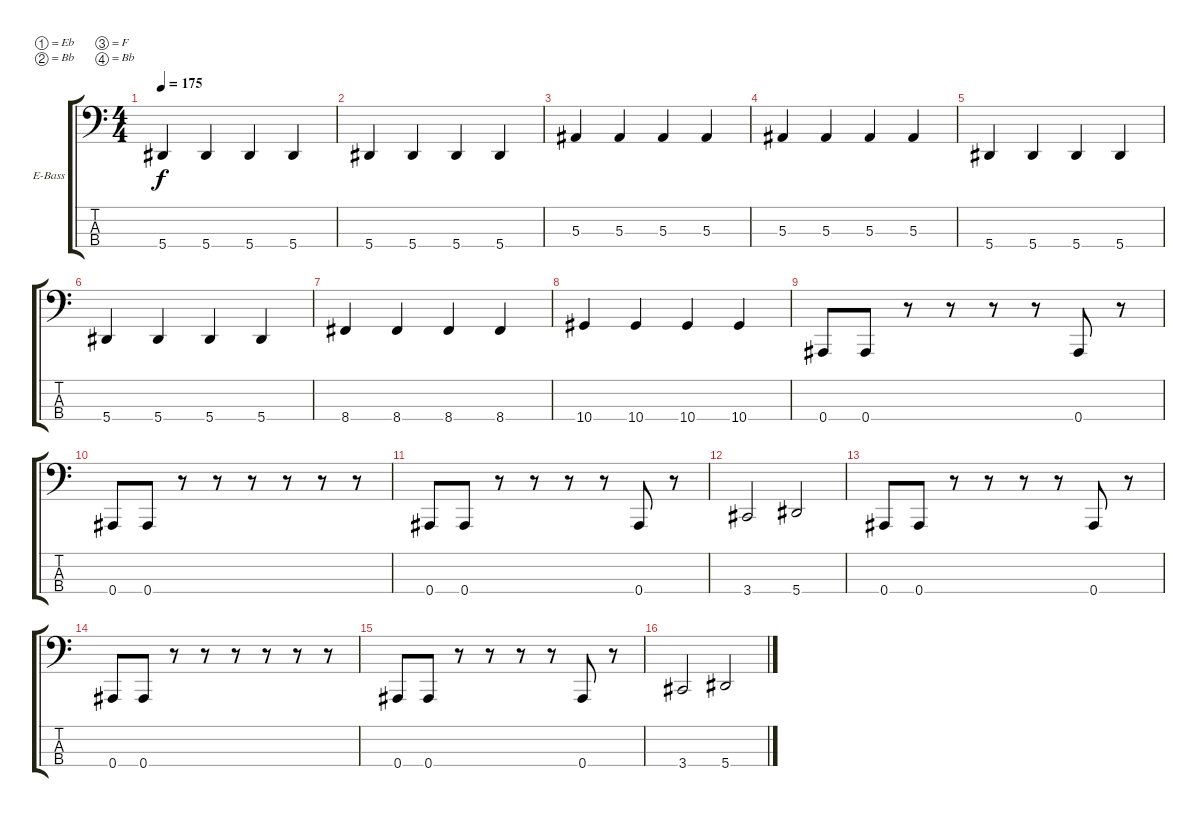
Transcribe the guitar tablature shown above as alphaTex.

\bracketExtendMode groupsimilarinstruments
\firstSystemTrackNameOrientation horizontal
\otherSystemsTrackNameOrientation horizontal
\track ("Piste 5" "E-Bass") {instrument electricbasspick}
\staff {score tabs}
\tuning (Eb2 Bb1 F1 Bb0)
\ts (4 4)
\tempo 175
\clef f4
\ks c
5.4.4{dy f} 5.4.4 5.4.4 5.4.4 |
5.4.4 5.4.4 5.4.4 5.4.4 |
5.3.4 5.3.4 5.3.4 5.3.4 |
5.3.4 5.3.4 5.3.4 5.3.4 |
5.4.4 5.4.4 5.4.4 5.4.4 |
5.4.4 5.4.4 5.4.4 5.4.4 |
8.4.4 8.4.4 8.4.4 8.4.4 |
10.4.4 10.4.4 10.4.4 10.4.4 |
0.4.8 0.4.8 r.8 r.8 r.8 r.8 0.4.8 r.8 |
0.4.8 0.4.8 r.8 r.8 r.8 r.8 r.8 r.8 |
0.4.8 0.4.8 r.8 r.8 r.8 r.8 0.4.8 r.8 |
3.4.2 5.4.2 |
0.4.8 0.4.8 r.8 r.8 r.8 r.8 0.4.8 r.8 |
0.4.8 0.4.8 r.8 r.8 r.8 r.8 r.8 r.8 |
0.4.8 0.4.8 r.8 r.8 r.8 r.8 0.4.8 r.8 |
3.4.2 5.4.2
